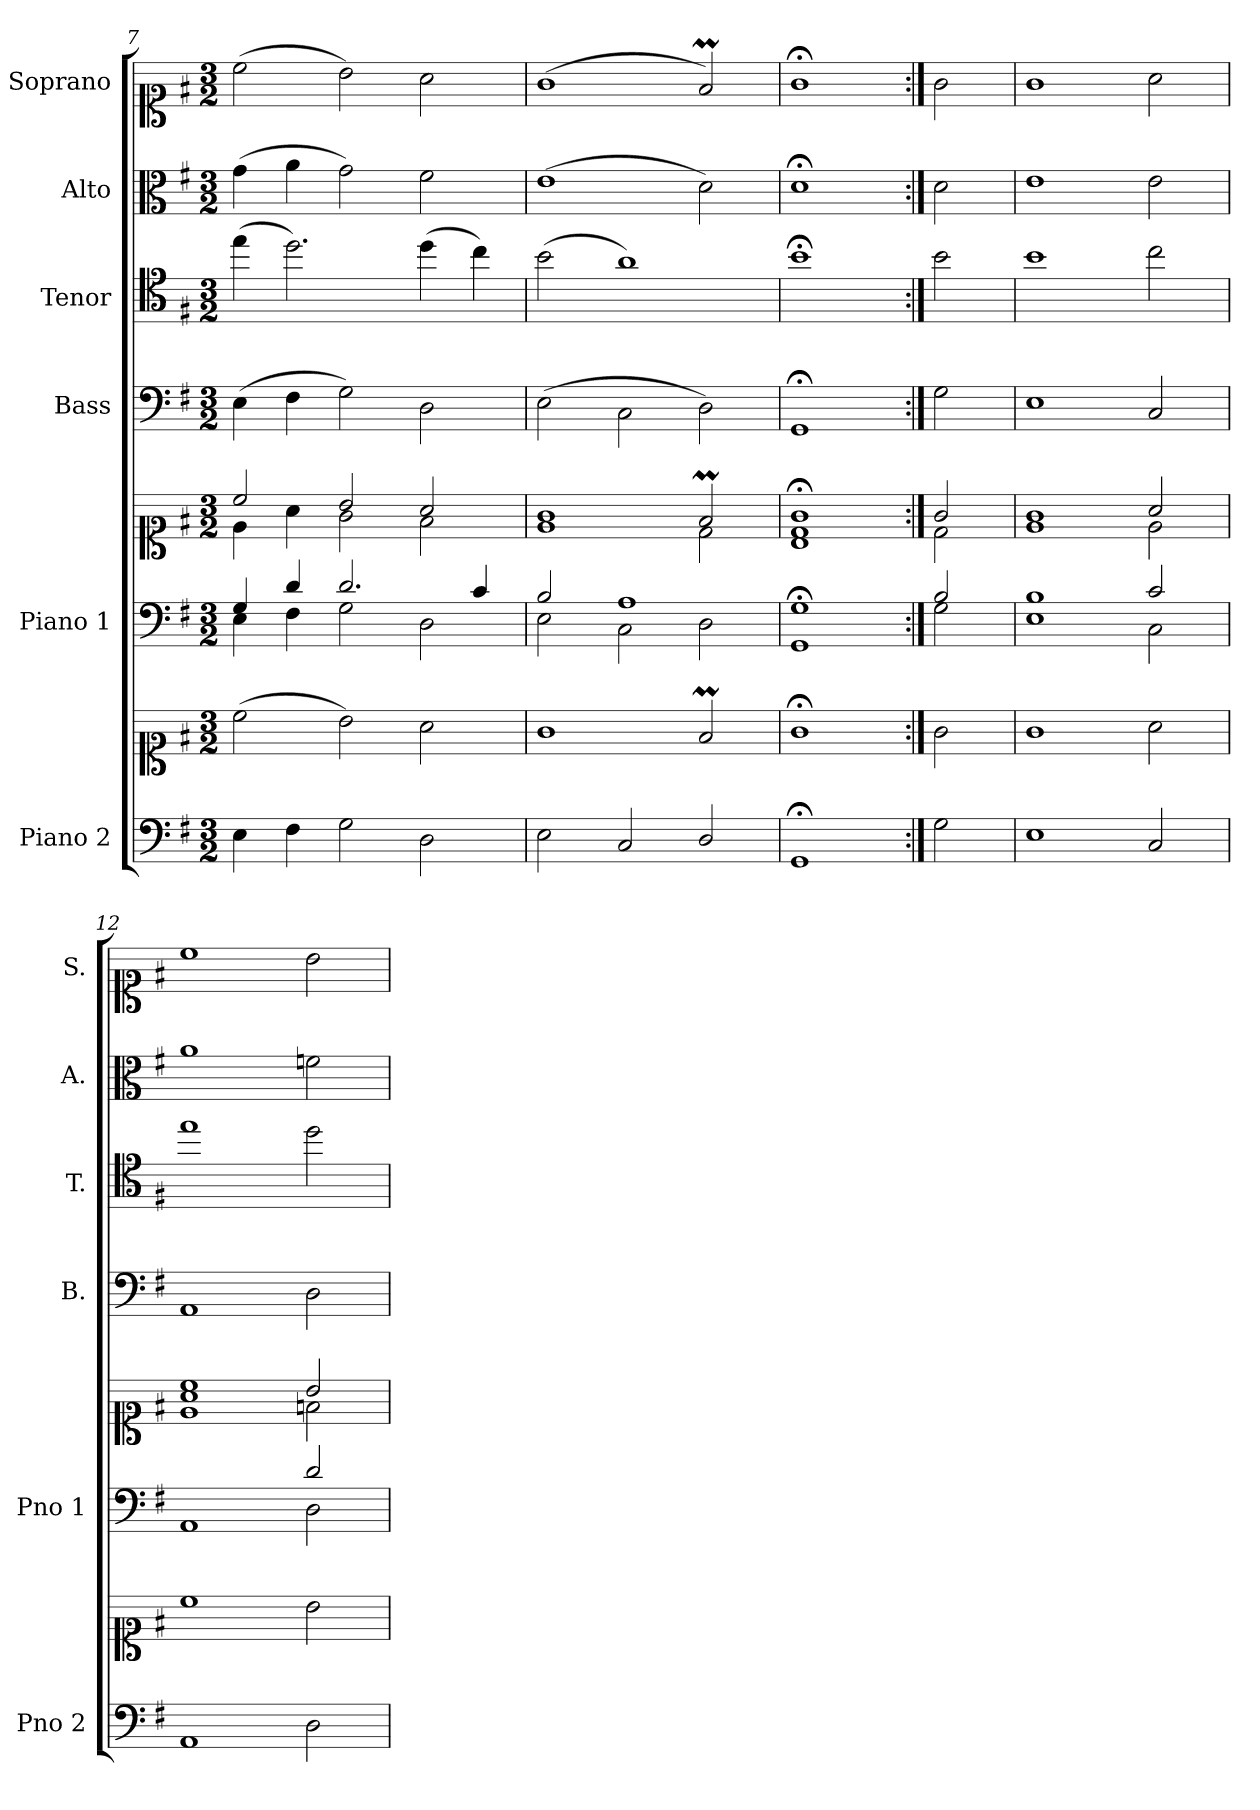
**kern	**kern	**kern	**kern	**kern	**kern	**kern	**kern
*part6	*part6	*part5	*part5	*part4	*part3	*part2	*part1
*staff8	*staff7	*staff6	*staff5	*staff4	*staff3	*staff2	*staff1
*I"Piano 2	*	*I"Piano 1	*	*I"Bass	*I"Tenor	*I"Alto	*I"Soprano
*I'Pno 2	*	*I'Pno 1	*	*I'B.	*I'T.	*I'A.	*I'S.
*clefF4	*clefC1	*clefF4	*clefC1	*clefF4	*clefC4	*clefC3	*clefC1
*	*	*	*	*	*ITrd7c12	*	*
*k[f#]	*k[f#]	*k[f#]	*k[f#]	*k[f#]	*k[f#]	*k[f#]	*k[f#]
*G:	*G:	*G:	*G:	*G:	*G:	*G:	*G:
*M3/2	*M3/2	*M3/2	*M3/2	*M3/2	*M3/2	*M3/2	*M3/2
=7	=7	=7	=7	=7	=7	=7	=7
*	*	*^	*^	*	*	*	*
4E\	(2cc\	4G/	4E\	2cc/	4e\	(4E\	(4e\	(4g\	(2cc\
4F#\	.	4d/	4F#\	.	4a\	4F#\	2.d\)	4a\	.
2G\	2b\)	2.d/	2G\	2b/	2g\	2G\)	.	2g\)	2b\)
2D\	2a\	.	2D\	2a/	2f#\	2D\	(4d\	2f#\	2a\
.	.	4c/	.	.	.	.	4c\)	.	.
=8	=8	=8	=8	=8	=8	=8	=8	=8	=8
2E\	1g\	2B/	2E\	1g/	1e\	(2E\	(2B\	(1e\	(1g\
2C/	.	1A/	2C\	.	.	2C\	1A\)	.	.
2D/	2f#m/	.	2D\	2f#m/	2d\	2D\)	.	2d\)	2f#m/)
=9	=9	=9	=9	=9	=9	=9	=9	=9	=9
*	*	*	*	*	*^	*	*	*	*
1GG;/	1g;<\	1G;/	1GG\	1g;</	1d\	1B/	1GG;</	1B;<\	1d;<\	1g;<\
*	*	*	*	*	*v	*v	*	*	*	*
=10:|!	=10:|!	=10:|!	=10:|!	=10:|!	=10:|!	=10:|!	=10:|!	=10:|!	=10:|!
2G\	2g\	2B/	2G\	2g/	2d\	2G\	2B\	2d\	2g\
=11	=11	=11	=11	=11	=11	=11	=11	=11	=11
1E\	1g\	1B/	1E\	1g/	1e\	1E\	1B\	1e\	1g\
2C/	2a\	2c/	2C\	2a/	2e\	2C/	2c\	2e\	2a\
!!LO:PB:g=z
=12	=12	=12	=12	=12	=12	=12	=12	=12	=12
*	*	*	*	*	*^	*	*	*	*
1AA/	1cc\	1ryy	1AA/	1cc/	1e\	1a\	1AA/	1e\	1a\	1cc\
2D\	2b\	2d/	2D\	2b/	2ryy	2fn\	2D\	2d\	2fn\	2b\
*	*	*v	*v	*	*	*	*	*	*	*
*	*	*	*v	*v	*v	*	*	*	*
=	=	=	=	=	=	=	=
*-	*-	*-	*-	*-	*-	*-	*-
